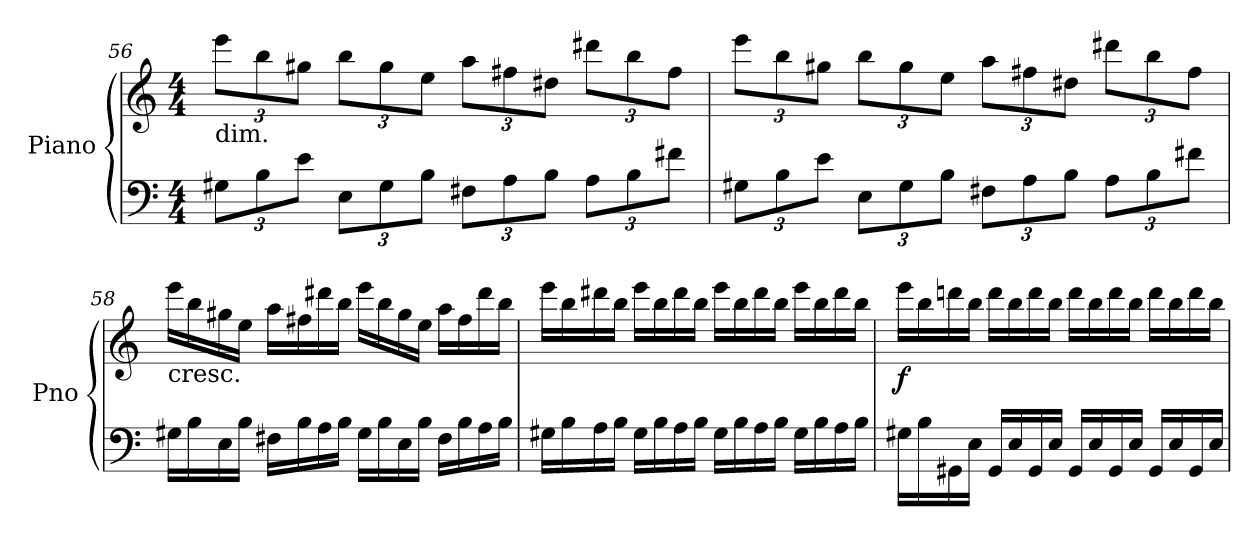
**kern	**kern	**dynam
*part1	*part1	*part1
*staff2	*staff1	*staff1/2
*I"Piano	*	*
*I'Pno	*	*
*clefF4	*clefG2	*
*k[]	*k[]	*
*M4/4	*M4/4	*
*Xbrackettup	*Xbrackettup	*
=56	=56	=56
!	!LO:TX:b:t=dim.	!
12G#X\L	12eee\L	.
12B\	12bb\	.
12e\J	12gg#X\J	.
12E\L	12bb\L	.
12G#\	12gg#\	.
12B\J	12ee\J	.
12F#X\L	12aa\L	.
12A\	12ff#X\	.
12B\J	12dd#X\J	.
12A\L	12ddd#X\L	.
12B\	12bb\	.
12f#X\J	12ff#\J	.
=57	=57	=57
12G#X\L	12eee\L	.
12B\	12bb\	.
12e\J	12gg#X\J	.
12E\L	12bb\L	.
12G#\	12gg#\	.
12B\J	12ee\J	.
12F#X\L	12aa\L	.
12A\	12ff#X\	.
12B\J	12dd#X\J	.
12A\L	12ddd#X\L	.
12B\	12bb\	.
12f#X\J	12ff#\J	.
=58	=58	=58
!	!LO:TX:b:t=cresc.	!
16G#X\LL	16eee\LL	.
16B\	16bb\	.
16E\	16gg#X\	.
16B\JJ	16ee\JJ	.
16F#X\LL	16aa\LL	.
16B\	16ff#X\	.
16A\	16ddd#X\	.
16B\JJ	16bb\JJ	.
16G#\LL	16eee\LL	.
16B\	16bb\	.
16E\	16gg#\	.
16B\JJ	16ee\JJ	.
16F#\LL	16aa\LL	.
16B\	16ff#\	.
16A\	16ddd#\	.
16B\JJ	16bb\JJ	.
=59	=59	=59
16G#X\LL	16eee\LL	.
16B\	16bb\	.
16A\	16ddd#X\	.
16B\JJ	16bb\JJ	.
16G#\LL	16eee\LL	.
16B\	16bb\	.
16A\	16ddd#\	.
16B\JJ	16bb\JJ	.
16G#\LL	16eee\LL	.
16B\	16bb\	.
16A\	16ddd#\	.
16B\JJ	16bb\JJ	.
16G#\LL	16eee\LL	.
16B\	16bb\	.
16A\	16ddd#\	.
16B\JJ	16bb\JJ	.
=60	=60	=60
!	!	!LO:DY:b
16G#X\LL	16eee\LL	f
16B\	16bb\	.
16GG#X\	16dddn\	.
16E\JJ	16bb\JJ	.
16GG#/LL	16ddd\LL	.
16E/	16bb\	.
16GG#/	16ddd\	.
16E/JJ	16bb\JJ	.
16GG#/LL	16ddd\LL	.
16E/	16bb\	.
16GG#/	16ddd\	.
16E/JJ	16bb\JJ	.
16GG#/LL	16ddd\LL	.
16E/	16bb\	.
16GG#/	16ddd\	.
16E/JJ	16bb\JJ	.
=	=	=
*-	*-	*-
